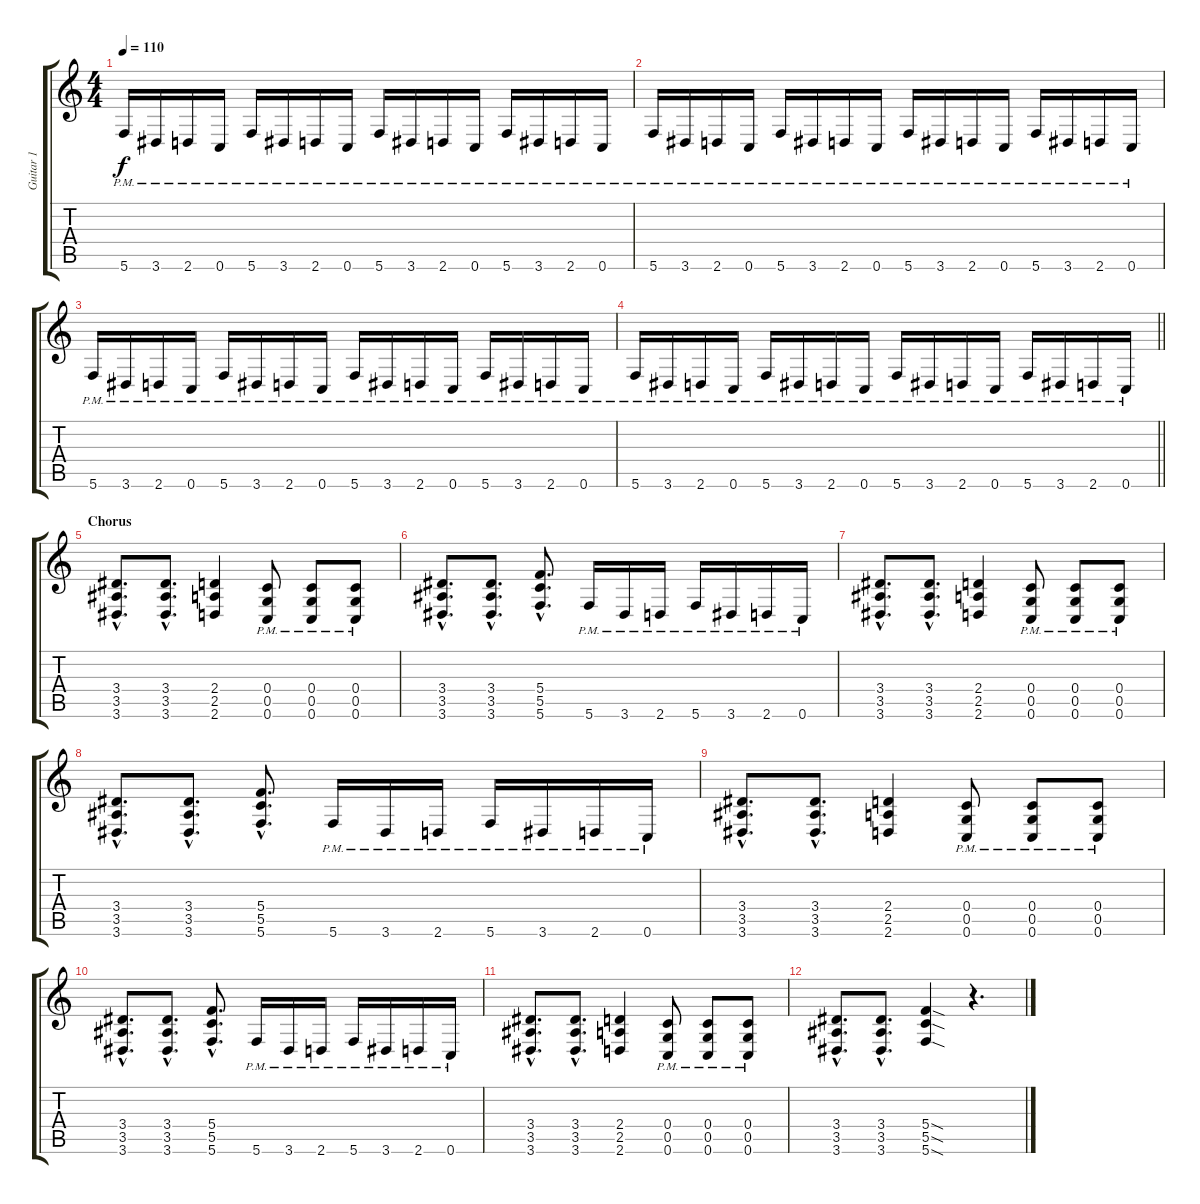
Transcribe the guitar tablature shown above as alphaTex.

\track ("Guitar 1" "Guitar 1") {instrument overdrivenguitar}
\staff {score tabs}
\tuning (D4 A3 F3 C3 G2 C2) {hide}
\ts (4 4)
\tempo 110
\clef g2
\ks c
5.6{pm}.16{dy f} 3.6{pm}.16 2.6{pm}.16 0.6{pm}.16 5.6{pm}.16 3.6{pm}.16 2.6{pm}.16 0.6{pm}.16 5.6{pm}.16 3.6{pm}.16 2.6{pm}.16 0.6{pm}.16 5.6{pm}.16 3.6{pm}.16 2.6{pm}.16 0.6{pm}.16 |
5.6{pm}.16 3.6{pm}.16 2.6{pm}.16 0.6{pm}.16 5.6{pm}.16 3.6{pm}.16 2.6{pm}.16 0.6{pm}.16 5.6{pm}.16 3.6{pm}.16 2.6{pm}.16 0.6{pm}.16 5.6{pm}.16 3.6{pm}.16 2.6{pm}.16 0.6{pm}.16 |
5.6{pm}.16 3.6{pm}.16 2.6{pm}.16 0.6{pm}.16 5.6{pm}.16 3.6{pm}.16 2.6{pm}.16 0.6{pm}.16 5.6{pm}.16 3.6{pm}.16 2.6{pm}.16 0.6{pm}.16 5.6{pm}.16 3.6{pm}.16 2.6{pm}.16 0.6{pm}.16 |
\barLineRight lightlight
5.6{pm}.16 3.6{pm}.16 2.6{pm}.16 0.6{pm}.16 5.6{pm}.16 3.6{pm}.16 2.6{pm}.16 0.6{pm}.16 5.6{pm}.16 3.6{pm}.16 2.6{pm}.16 0.6{pm}.16 5.6{pm}.16 3.6{pm}.16 2.6{pm}.16 0.6{pm}.16 |
\section ("" "Chorus")
(3.4{hac} 3.5{hac} 3.6{hac}).8{d} (3.4{hac} 3.5{hac} 3.6{hac}).8{d} (2.4 2.5 2.6).4 (0.4{pm} 0.5{pm} 0.6{pm}).8 (0.4{pm} 0.5{pm} 0.6{pm}).8 (0.4{pm} 0.5{pm} 0.6{pm}).8 |
(3.4{hac} 3.5{hac} 3.6{hac}).8{d} (3.4{hac} 3.5{hac} 3.6{hac}).8{d} (5.4{hac} 5.5{hac} 5.6{hac}).8{d} 5.6{pm}.16 3.6{pm}.16 2.6{pm}.16 5.6{pm}.16 3.6{pm}.16 2.6{pm}.16 0.6{pm}.16 |
(3.4{hac} 3.5{hac} 3.6{hac}).8{d} (3.4{hac} 3.5{hac} 3.6{hac}).8{d} (2.4 2.5 2.6).4 (0.4{pm} 0.5{pm} 0.6{pm}).8 (0.4{pm} 0.5{pm} 0.6{pm}).8 (0.4{pm} 0.5{pm} 0.6{pm}).8 |
(3.4{hac} 3.5{hac} 3.6{hac}).8{d} (3.4{hac} 3.5{hac} 3.6{hac}).8{d} (5.4{hac} 5.5{hac} 5.6{hac}).8{d} 5.6{pm}.16 3.6{pm}.16 2.6{pm}.16 5.6{pm}.16 3.6{pm}.16 2.6{pm}.16 0.6{pm}.16 |
(3.4{hac} 3.5{hac} 3.6{hac}).8{d} (3.4{hac} 3.5{hac} 3.6{hac}).8{d} (2.4 2.5 2.6).4 (0.4{pm} 0.5{pm} 0.6{pm}).8 (0.4{pm} 0.5{pm} 0.6{pm}).8 (0.4{pm} 0.5{pm} 0.6{pm}).8 |
(3.4{hac} 3.5{hac} 3.6{hac}).8{d} (3.4{hac} 3.5{hac} 3.6{hac}).8{d} (5.4{hac} 5.5{hac} 5.6{hac}).8{d} 5.6{pm}.16 3.6{pm}.16 2.6{pm}.16 5.6{pm}.16 3.6{pm}.16 2.6{pm}.16 0.6{pm}.16 |
(3.4{hac} 3.5{hac} 3.6{hac}).8{d} (3.4{hac} 3.5{hac} 3.6{hac}).8{d} (2.4 2.5 2.6).4 (0.4{pm} 0.5{pm} 0.6{pm}).8 (0.4{pm} 0.5{pm} 0.6{pm}).8 (0.4{pm} 0.5{pm} 0.6{pm}).8 |
(3.4{hac} 3.5{hac} 3.6{hac}).8{d} (3.4{hac} 3.5{hac} 3.6{hac}).8{d} (5.4{sod} 5.5{sod} 5.6{sod}).4 r.4{d}
